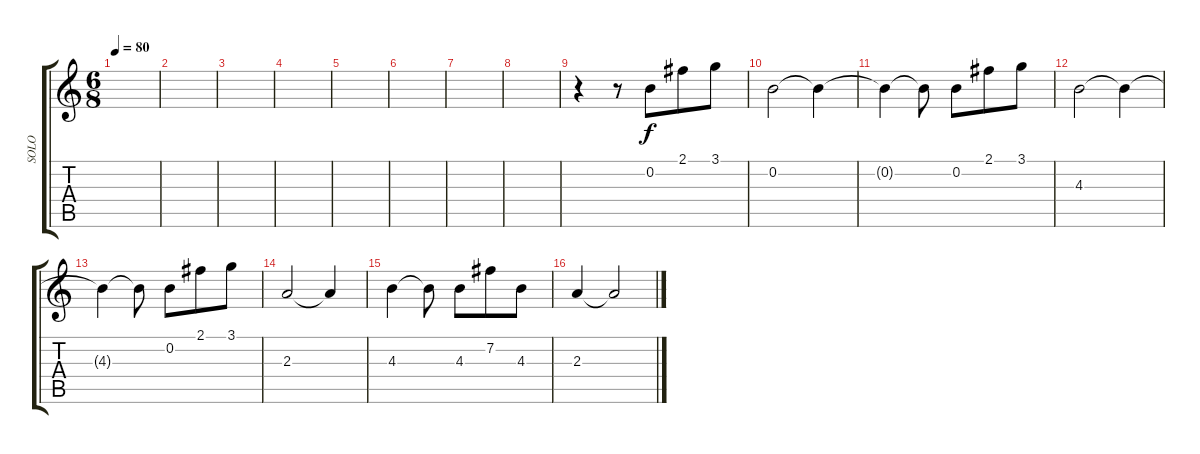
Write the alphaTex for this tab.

\track ("SOLO" "SOLO") {instrument overdrivenguitar}
\staff {score tabs}
\tuning (E4 B3 G3 D3 A2 E2) {hide}
\ts (6 8)
\tempo 80
\clef g2
\ks c
|
|
|
|
|
|
|
|
r.4 r.8 0.2.8 2.1.8 3.1.8 |
0.2.2 0.2{t}.4 |
0.2{t}.4 0.2{t}.8 0.2.8 2.1.8 3.1.8 |
4.3.2 4.3{t}.4 |
4.3{t}.4 4.3{t}.8 0.2.8 2.1.8 3.1.8 |
2.3.2 2.3{t}.4 |
4.3.4 4.3{t}.8 4.3.8 7.2.8 4.3.8 |
2.3.4 2.3{t}.2
